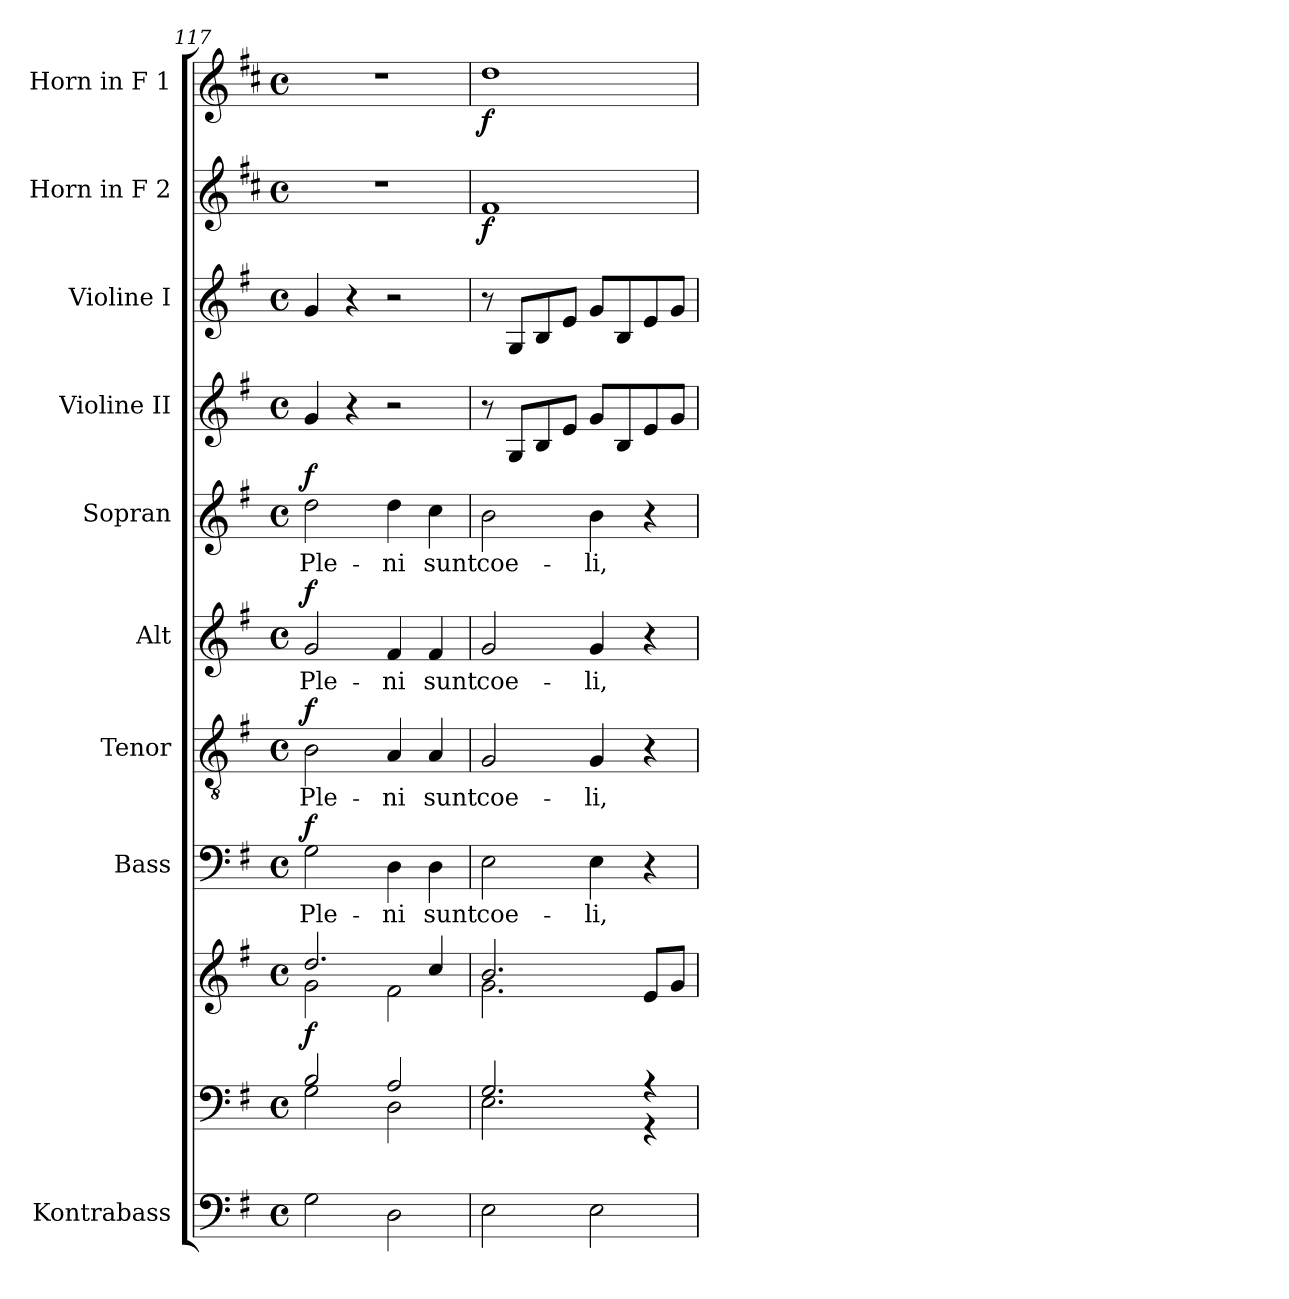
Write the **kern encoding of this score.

**kern	**kern	**kern	**dynam	**kern	**text	**dynam	**kern	**text	**dynam	**kern	**text	**dynam	**kern	**text	**dynam	**kern	**kern	**kern	**dynam	**kern	**dynam
*part10	*part9	*part9	*part9	*part8	*part8	*part8	*part7	*part7	*part7	*part6	*part6	*part6	*part5	*part5	*part5	*part4	*part3	*part2	*part2	*part1	*part1
*staff11	*staff10	*staff9	*staff9/10	*staff8	*staff8	*staff8	*staff7	*staff7	*staff7	*staff6	*staff6	*staff6	*staff5	*staff5	*staff5	*staff4	*staff3	*staff2	*staff2	*staff1	*staff1
*I"Kontrabass	*	*	*	*I"Bass	*	*	*I"Tenor	*	*	*I"Alt	*	*	*I"Sopran	*	*	*I"Violine II	*I"Violine I	*I"Horn in F 2	*	*I"Horn in F 1	*
*I'Kb.	*	*	*	*I'B.	*	*	*I'T.	*	*	*I'A.	*	*	*I'S.	*	*	*I'Vl. II	*I'Vl. I	*I'Hrn. 2	*	*I'Hrn. 1	*
*clefF4	*clefF4	*clefG2	*	*clefF4	*	*	*clefGv2	*	*	*clefG2	*	*	*clefG2	*	*	*clefG2	*clefG2	*clefG2	*	*clefG2	*
*ITrd7c12	*	*	*	*	*	*	*	*	*	*	*	*	*	*	*	*	*	*ITrd4c7	*	*ITrd4c7	*
*k[f#]	*k[f#]	*k[f#]	*	*k[f#]	*	*	*k[f#]	*	*	*k[f#]	*	*	*k[f#]	*	*	*k[f#]	*k[f#]	*k[f#]	*	*k[f#]	*
*G:	*G:	*G:	*	*G:	*	*	*G:	*	*	*G:	*	*	*G:	*	*	*G:	*G:	*G:	*	*G:	*
*M4/4	*M4/4	*M4/4	*	*M4/4	*	*	*M4/4	*	*	*M4/4	*	*	*M4/4	*	*	*M4/4	*M4/4	*M4/4	*	*M4/4	*
*met(c)	*met(c)	*met(c)	*	*met(c)	*	*	*met(c)	*	*	*met(c)	*	*	*met(c)	*	*	*met(c)	*met(c)	*met(c)	*	*met(c)	*
=117	=117	=117	=117	=117	=117	=117	=117	=117	=117	=117	=117	=117	=117	=117	=117	=117	=117	=117	=117	=117	=117
*	*^	*^	*	*	*	*	*	*	*	*	*	*	*	*	*	*	*	*	*	*	*
!	!	!	!	!	!LO:DY:b	!	!LO:LY:b	!LO:DY:a	!	!LO:LY:b	!LO:DY:a	!	!LO:LY:b	!LO:DY:a	!	!LO:LY:b	!LO:DY:a	!	!	!	!	!	!
2GG\	2B/	2G\	2.dd/	2g\	f	2G\	Ple-	f	2B\	Ple-	f	2g/	Ple-	f	2dd\	Ple-	f	4g/	4g/	1r	.	1r	.
.	.	.	.	.	.	.	.	.	.	.	.	.	.	.	.	.	.	4r	4r	.	.	.	.
!	!	!	!	!	!	!	!LO:LY:b	!	!	!LO:LY:b	!	!	!LO:LY:b	!	!	!LO:LY:b	!	!	!	!	!	!	!
2DD\	2A/	2D\	.	2f#\	.	4D\	-ni	.	4A/	-ni	.	4f#/	-ni	.	4dd\	-ni	.	2r	2r	.	.	.	.
!	!	!	!	!	!	!	!LO:LY:b	!	!	!LO:LY:b	!	!	!LO:LY:b	!	!	!LO:LY:b	!	!	!	!	!	!	!
.	.	.	4cc/	.	.	4D\	sunt	.	4A/	sunt	.	4f#/	sunt	.	4cc\	sunt	.	.	.	.	.	.	.
=118	=118	=118	=118	=118	=118	=118	=118	=118	=118	=118	=118	=118	=118	=118	=118	=118	=118	=118	=118	=118	=118	=118	=118
!	!	!	!	!	!	!	!LO:LY:b	!	!	!LO:LY:b	!	!	!LO:LY:b	!	!	!LO:LY:b	!	!	!	!	!LO:DY:b	!	!LO:DY:b
2EE\	2.G/	2.E\	2.b/	2.g\	.	2E\	coe-	.	2G/	coe-	.	2g/	coe-	.	2b\	coe-	.	8r	8r	1B	f	1g	f
.	.	.	.	.	.	.	.	.	.	.	.	.	.	.	.	.	.	8G/L	8G/L	.	.	.	.
.	.	.	.	.	.	.	.	.	.	.	.	.	.	.	.	.	.	8B/	8B/	.	.	.	.
.	.	.	.	.	.	.	.	.	.	.	.	.	.	.	.	.	.	8e/J	8e/J	.	.	.	.
!	!	!	!	!	!	!	!LO:LY:b	!	!	!LO:LY:b	!	!	!LO:LY:b	!	!	!LO:LY:b	!	!	!	!	!	!	!
2EE\	.	.	.	.	.	4E\	-li,	.	4G/	-li,	.	4g/	-li,	.	4b\	-li,	.	8g/L	8g/L	.	.	.	.
.	.	.	.	.	.	.	.	.	.	.	.	.	.	.	.	.	.	8B/	8B/	.	.	.	.
.	4r	4r	8e/L	4ryy	.	4r	.	.	4r	.	.	4r	.	.	4r	.	.	8e/	8e/	.	.	.	.
.	.	.	8g/J	.	.	.	.	.	.	.	.	.	.	.	.	.	.	8g/J	8g/J	.	.	.	.
*	*v	*v	*	*	*	*	*	*	*	*	*	*	*	*	*	*	*	*	*	*	*	*	*
*	*	*v	*v	*	*	*	*	*	*	*	*	*	*	*	*	*	*	*	*	*	*	*
=	=	=	=	=	=	=	=	=	=	=	=	=	=	=	=	=	=	=	=	=	=
*-	*-	*-	*-	*-	*-	*-	*-	*-	*-	*-	*-	*-	*-	*-	*-	*-	*-	*-	*-	*-	*-
